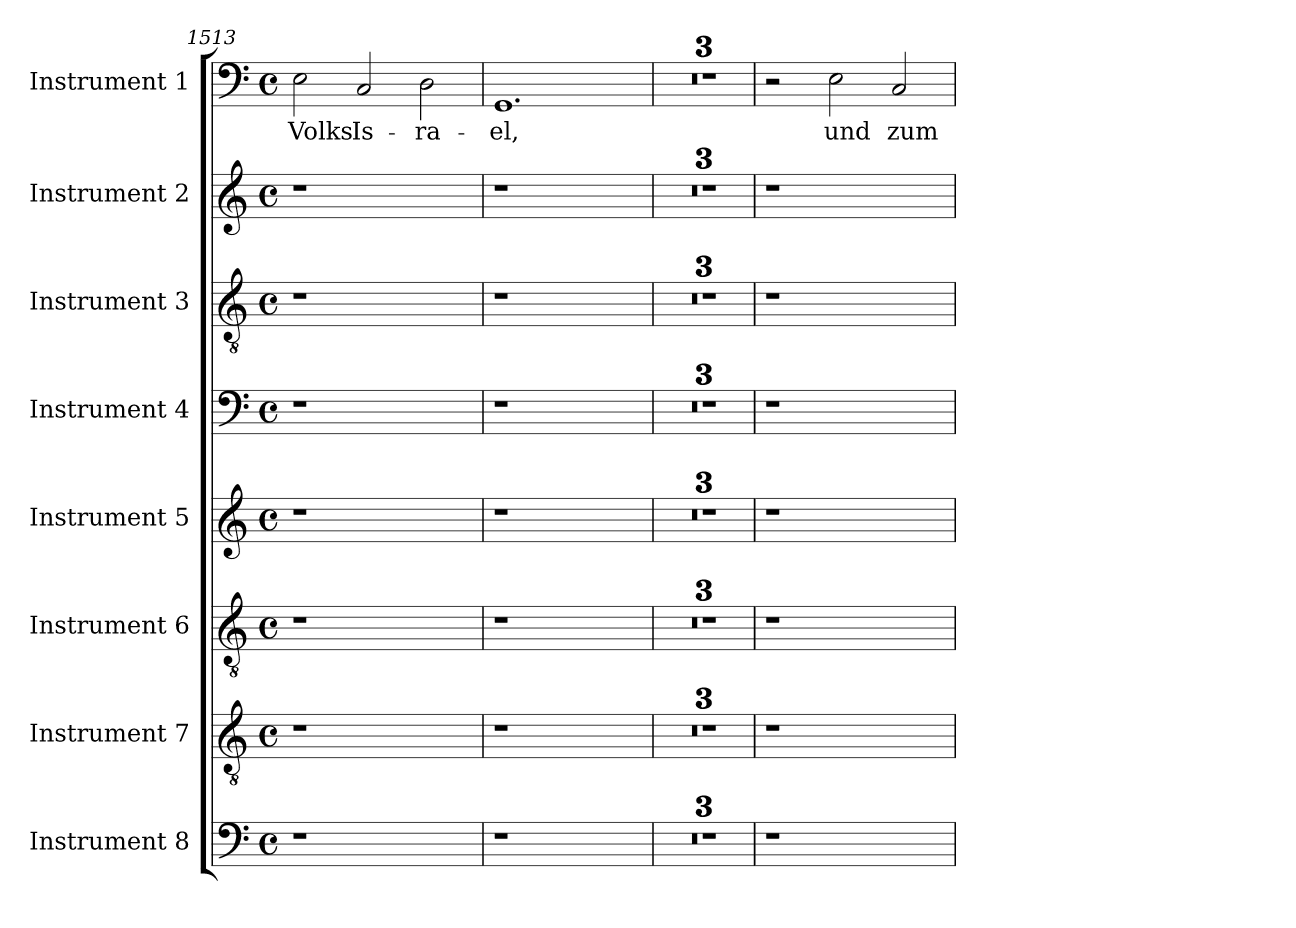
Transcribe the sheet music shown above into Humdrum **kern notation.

**kern	**kern	**kern	**kern	**kern	**kern	**kern	**kern	**text
*part8	*part7	*part6	*part5	*part4	*part3	*part2	*part1	*part1
*staff8	*staff7	*staff6	*staff5	*staff4	*staff3	*staff2	*staff1	*staff1
*I"Instrument 8	*I"Instrument 7	*I"Instrument 6	*I"Instrument 5	*I"Instrument 4	*I"Instrument 3	*I"Instrument 2	*I"Instrument 1	*
*clefF4	*clefGv2	*clefGv2	*clefG2	*clefF4	*clefGv2	*clefG2	*clefF4	*
*M4/4	*M4/4	*M4/4	*M4/4	*M4/4	*M4/4	*M4/4	*M4/4	*
*met(c)	*met(c)	*met(c)	*met(c)	*met(c)	*met(c)	*met(c)	*met(c)	*
=1513	=1513	=1513	=1513	=1513	=1513	=1513	=1513	=1513
!	!	!	!	!	!	!	!	!LO:LY:b:cj
1r	1r	1r	1r	1r	1r	1r	2E\	Volks
!	!	!	!	!	!	!	!	!LO:LY:b:cj
.	.	.	.	.	.	.	2C/	Is-
!	!	!	!	!	!	!	!	!LO:LY:b:cj
2ryy	2ryy	2ryy	2ryy	2ryy	2ryy	2ryy	2D\	-ra-
=1514	=1514	=1514	=1514	=1514	=1514	=1514	=1514	=1514
!	!	!	!	!	!	!	!	!LO:LY:b:cj
1r	1r	1r	1r	1r	1r	1r	1.GG	-el,
2ryy	2ryy	2ryy	2ryy	2ryy	2ryy	2ryy	.	.
=1515	=1515	=1515	=1515	=1515	=1515	=1515	=1515	=1515
1r	1r	1r	1r	1r	1r	1r	1r	.
=1516	=1516	=1516	=1516	=1516	=1516	=1516	=1516	=1516
1r	1r	1r	1r	1r	1r	1r	1r	.
=1517	=1517	=1517	=1517	=1517	=1517	=1517	=1517	=1517
1r	1r	1r	1r	1r	1r	1r	1r	.
=1518	=1518	=1518	=1518	=1518	=1518	=1518	=1518	=1518
1r	1r	1r	1r	1r	1r	1r	2r	.
!	!	!	!	!	!	!	!	!LO:LY:b:cj
.	.	.	.	.	.	.	2E\	und
!	!	!	!	!	!	!	!	!LO:LY:b:cj
2ryy	2ryy	2ryy	2ryy	2ryy	2ryy	2ryy	2C/	zum
=	=	=	=	=	=	=	=	=
*-	*-	*-	*-	*-	*-	*-	*-	*-
